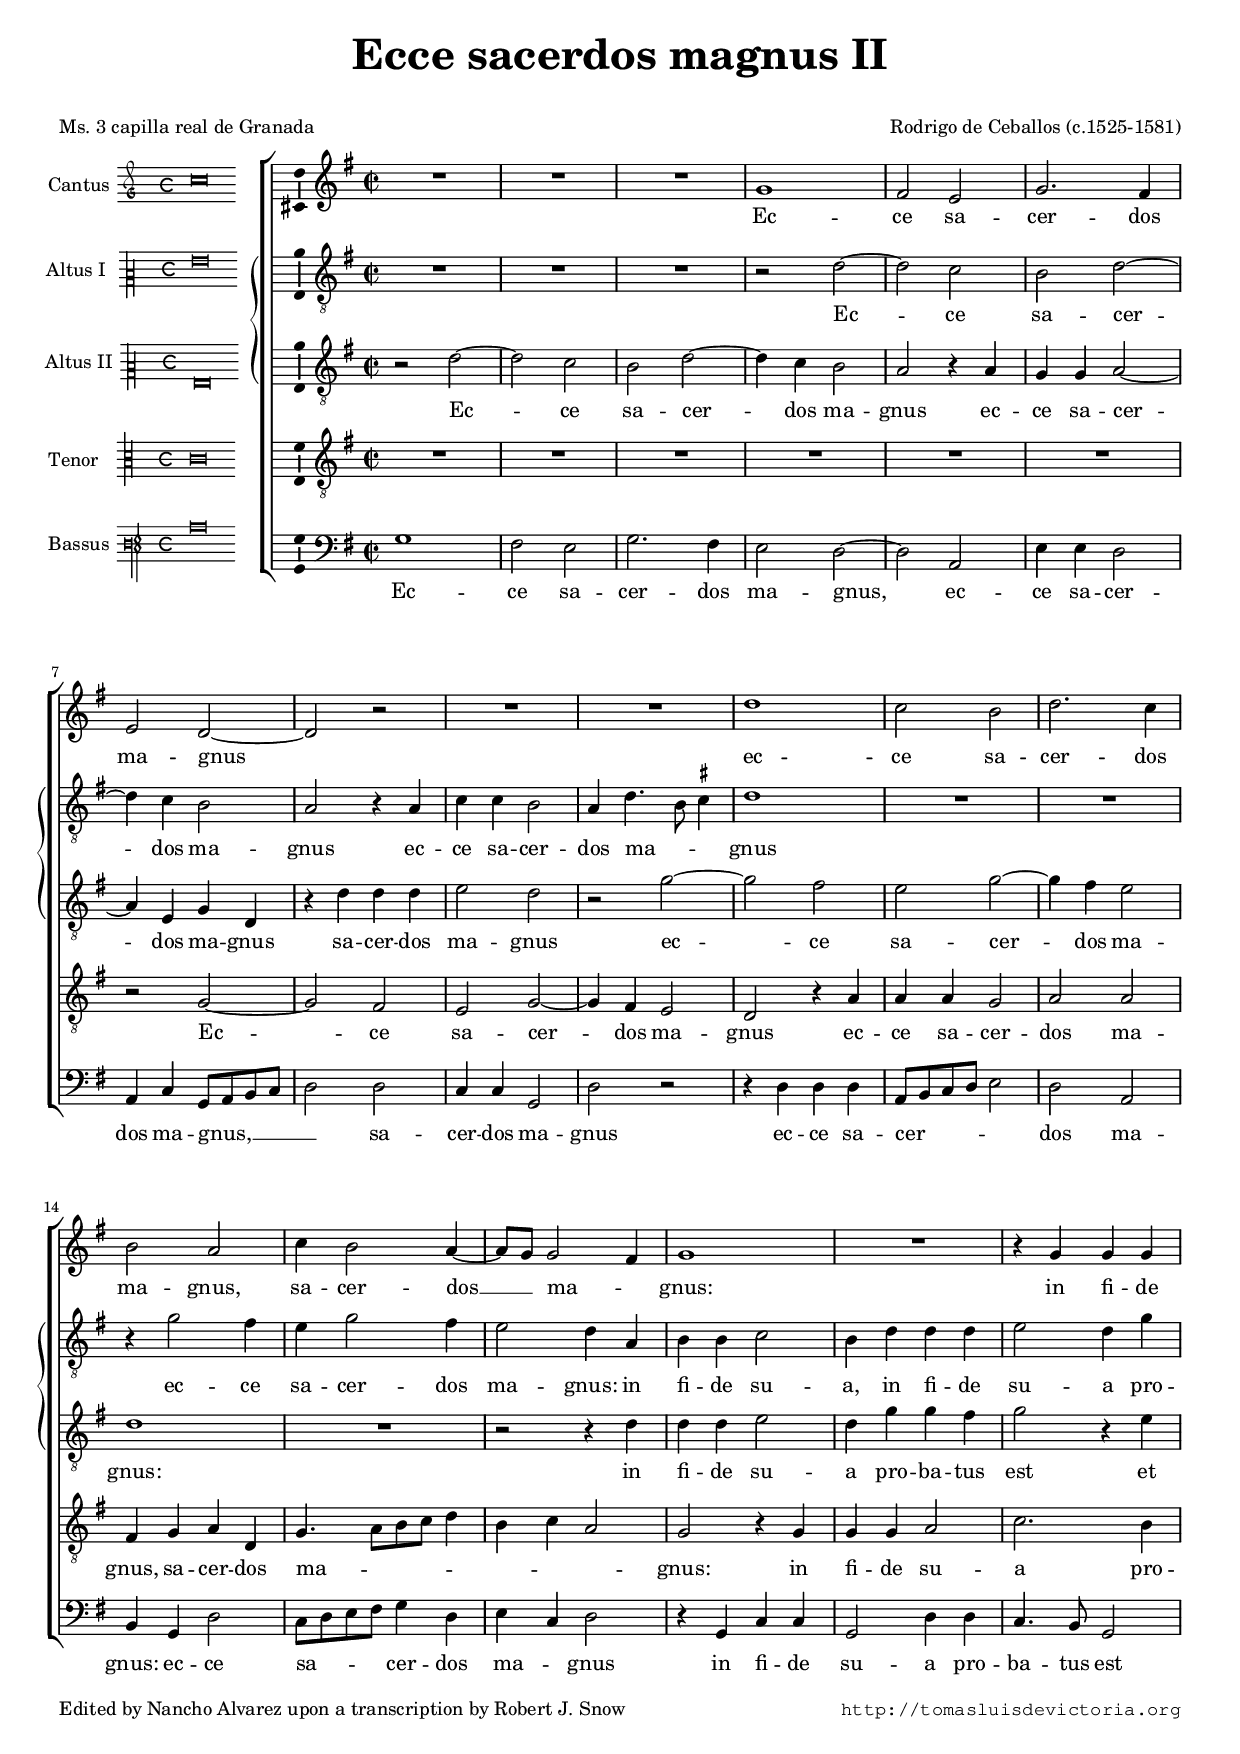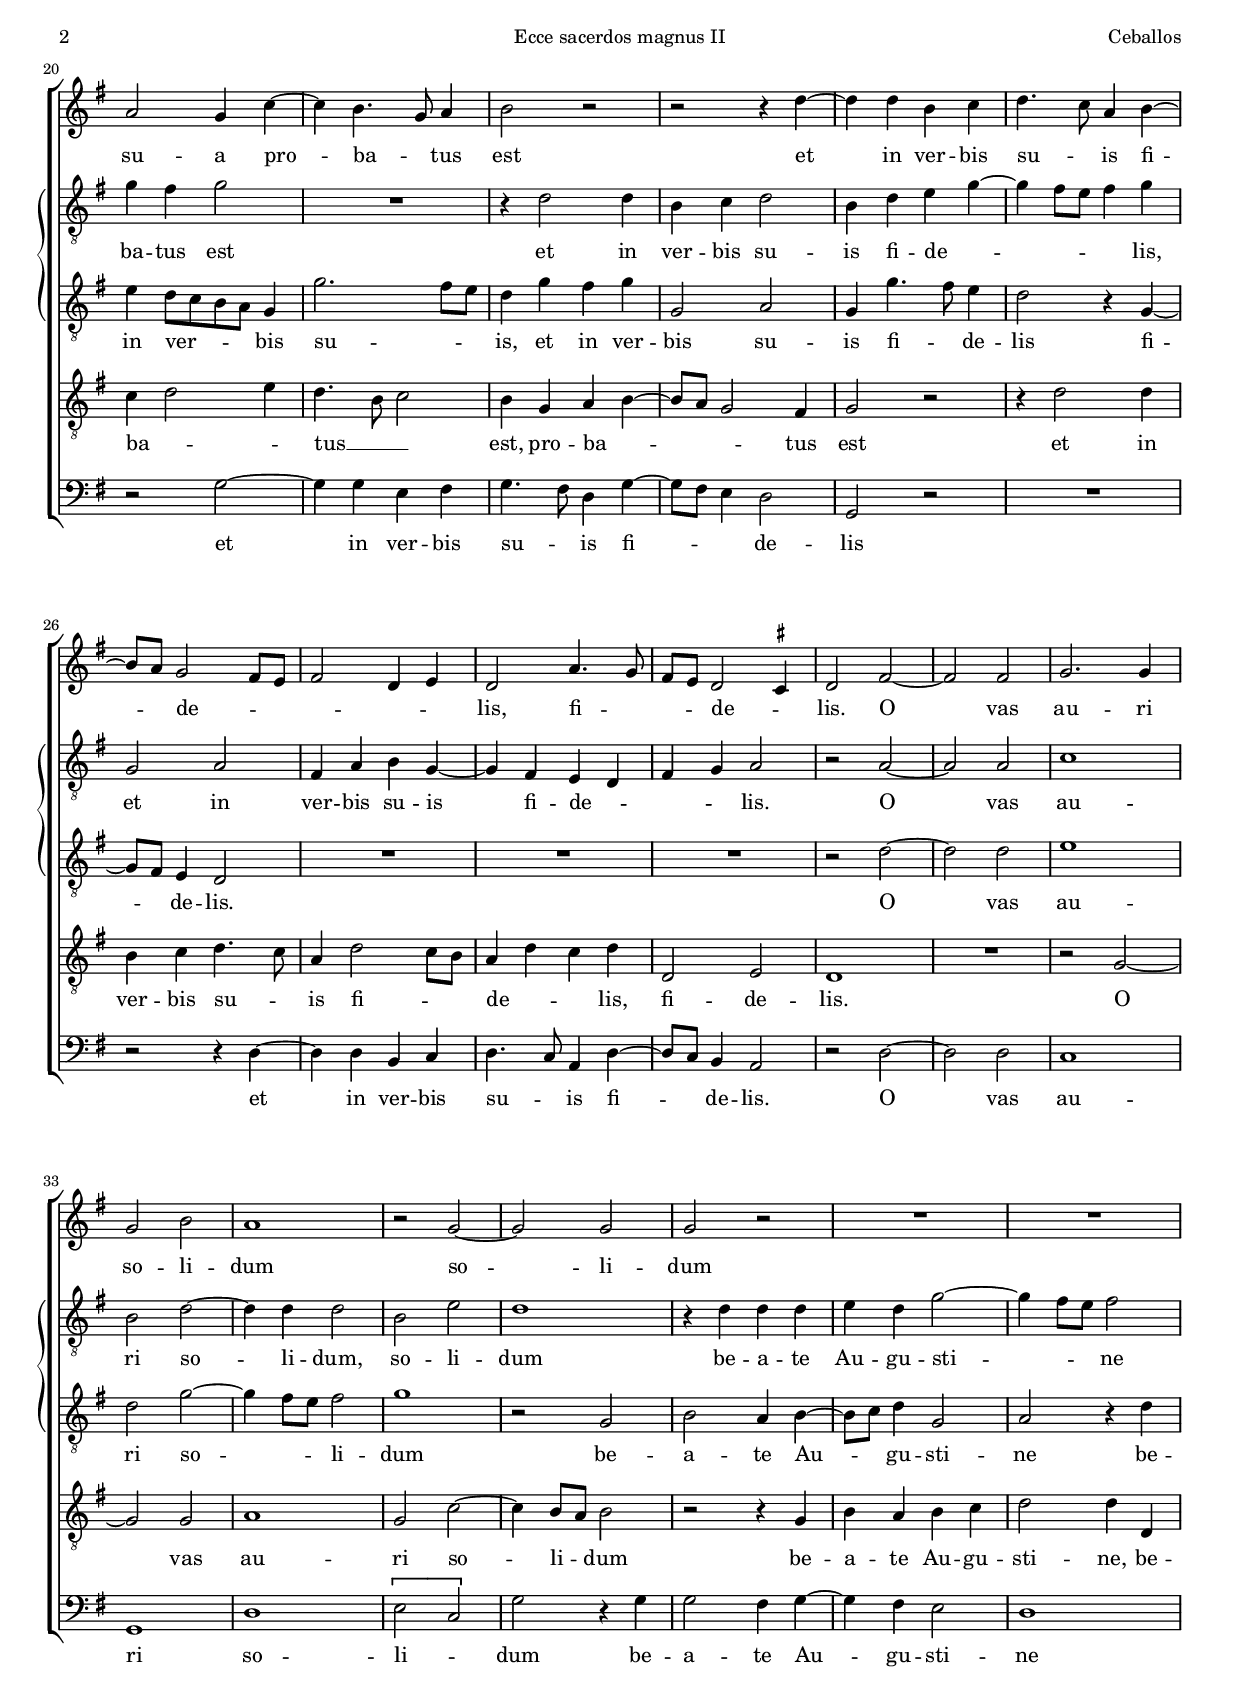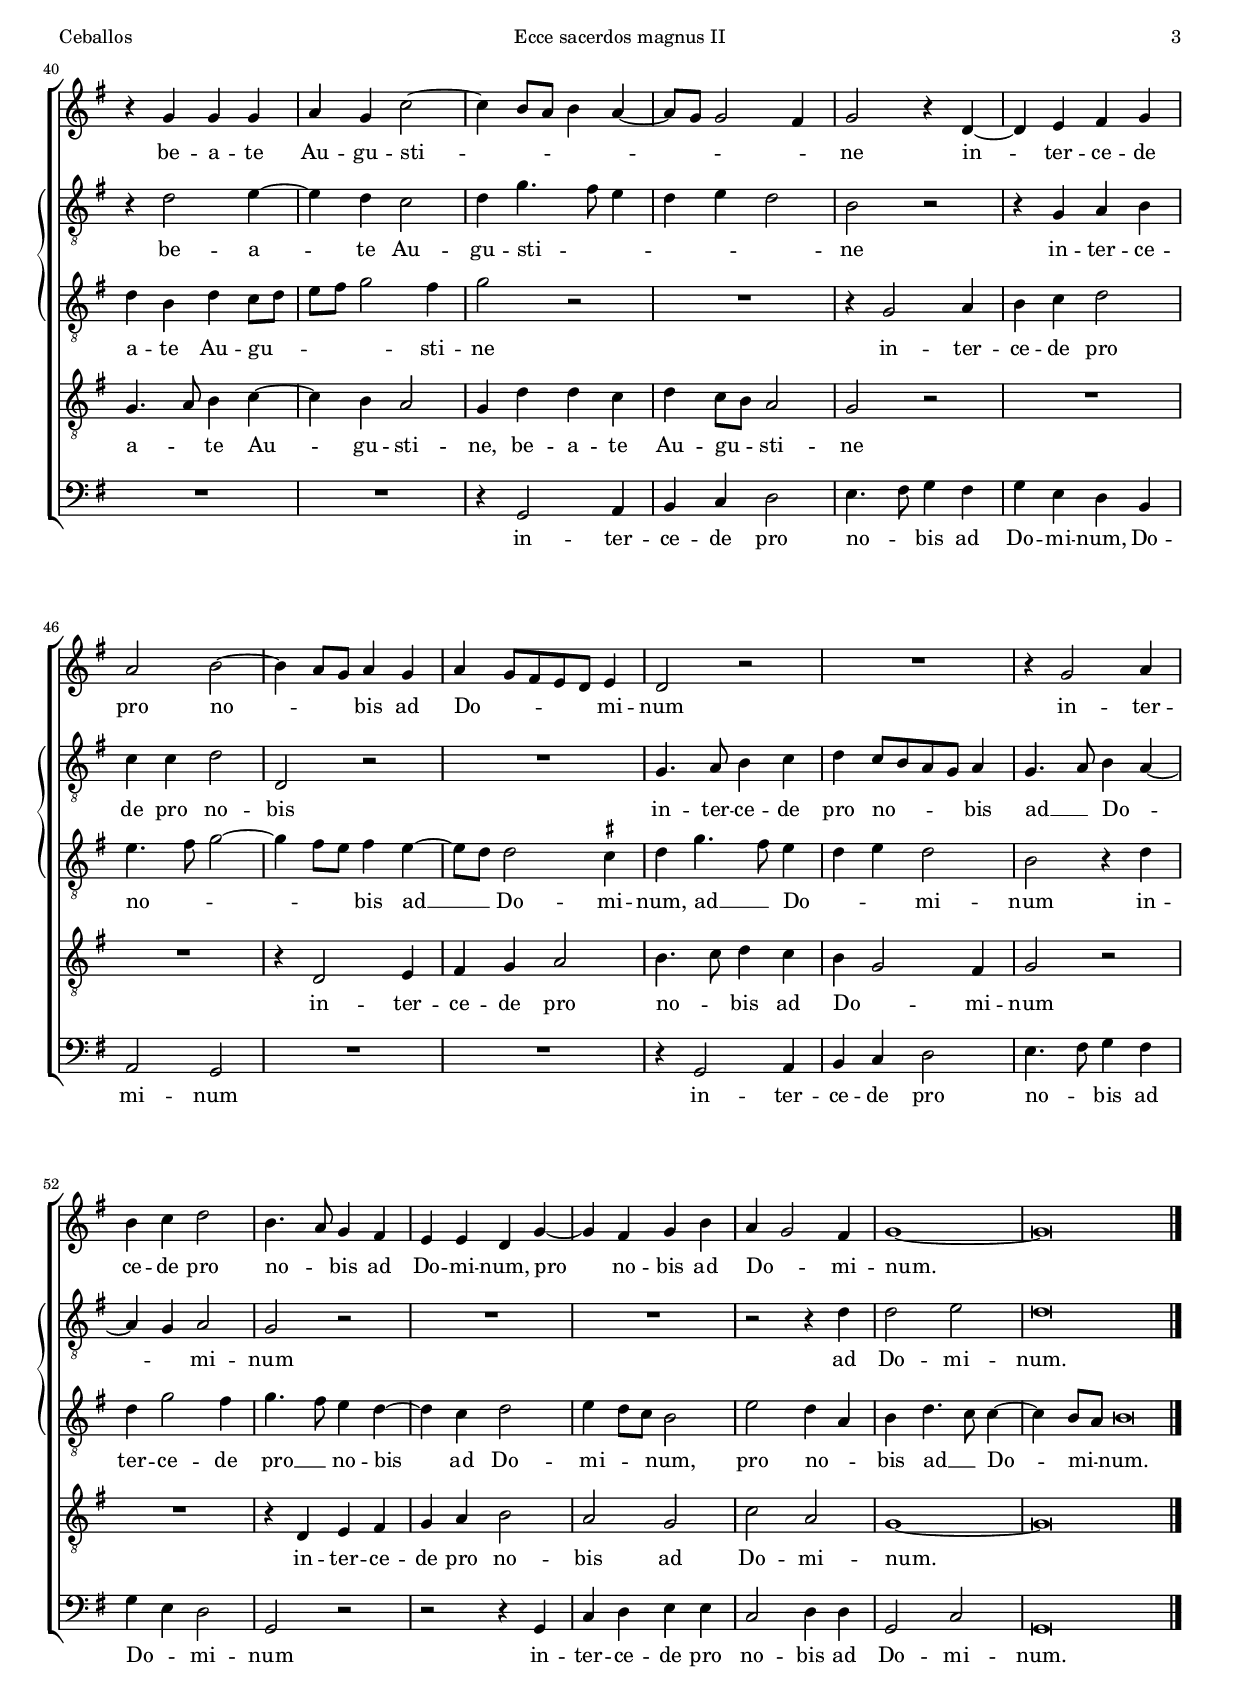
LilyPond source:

\version "2.18.0"

#(set-default-paper-size "a4")
#(set-global-staff-size 16.4)
#(ly:set-option 'point-and-click #f)
%mobile -s14.5 -i3.3

italicas=\override LyricText.font-shape = #'italic
rectas=\override LyricText.font-shape = #'upright
ss=\once \set suggestAccidentals = ##t
incipitwidth = 20
mtempo={\tempo 4 = 100}
mtempob={\tempo 4 = 50}
mt=#(define-music-function (parser location offset) (number?) ; move lyric text
      #{ \once \override LyricText.X-offset = -$offset #})

htitle="Ecce sacerdos magnus II"
hcomposer="Ceballos"

\header {
	title=\markup{\fontsize #3 "Ecce sacerdos magnus II"}
	%subtitle=""
	subsubtitle=\markup{\null \vspace #1 }
	composer="Rodrigo de Ceballos (c.1525-1581)"
        pdfauthor=\composer
	%opus="(-)"
	poet=\markup{"Ms. 3 capilla real de Granada"}
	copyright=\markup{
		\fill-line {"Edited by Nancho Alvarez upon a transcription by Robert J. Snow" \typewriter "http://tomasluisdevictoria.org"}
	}
%	tagline=""
}

global={\key c \major \time 2/2 \skip 1*58
	\bar "|."
}


cantus=\relative c''{
	R1*3
	c1
	b2 a
	c2. b4
	a2 g ~
	g2 r
	R1*2
	g'1
	f2 e
	g2. f4
	e2 d
	f4 e2 d4 ~
	d8 c c2 b4
	c1
	R1
	r4 c c c
	d2 c4 f ~
	f e4. c8 d4
	e2 r
	r2 r4 g ~
	g4 g e f
	g4. f8 d4 e ~
	e8 d c2 b8 a 
	b2 g4 a
	g2 d'4. c8
	b8 a g2 \ss fis4
	g2 b ~
	b b
	c2. c4
	c2 e
	d1
	r2 c ~
	c c
	c r
	R1*2
	r4 c c c
	d c f2 ~
	f4 e8 d e4 d ~
	d8 c c2 b4
	c2 r4 g ~
	g a b c 
	d2 e ~
	e4 d8 c d4 c
	d c8[ b a g] a4
	g2 r
	R1
	r4 c2 d4
	e f g2
	e4. d8 c4 b
	a a g c ~
	c b c e
	d4 c2 b4
	c1 ~
	c\breve*1/2
}

altus=\relative c''{
	R1*3
	r2 g ~
	g f
	e g ~
	g4 f e2
	d2 r4 d
	f f e2
	d4 g4. e8 \ss fis4
	g1
	R1*2
	r4 c2 b4
	a4 c2 b4
	a2 g4 d
	e e f2
	e4 g g g
	a2 g4 c
	c b c2
	R1
	r4 g2 g4
	e4 f g2
	e4 g a c ~
	c b8 a b4 c
	c,2 d
	b4 d e c ~
	c b a g
	b c d2
	r2 d ~
	d d
	f1
	e2 g ~
	g4 g g2
	e2 a
	g1
	r4 g g g
	a4 g c2 ~
	c4 b8 a b2
	r4 g2 a4 ~
	a4 g f2
	g4 c4. b8 a4 
	g a g2
	e2 r
	r4 c d e
	f f g2
	g,2 r
	R1
	c4. d8 e4 f 
	g4 f8[ e d c] d4
	c4. d8 e4 d ~
	d c d2 %! novena
	c2 r
	R1*2
	r2 r4 g'
	g2 a
	g\breve*1/2
}

altusdos=\relative c''{
	r2 g ~
	g f
	e g ~
	g4 f e2
	d2 r4 d
	c c d2 ~
	d4 a c g
	r4 g' g g
	a2 g
	r2 c ~
	c b
	a c ~
	c4 b a2
	g1
	R1
	r2 r4 g
	g g a2
	g4 c c b
	c2 r4 a
	a4 g8[ f e d] c4
	c'2. b8 a
	g4 c b c
	c,2 d
	c4 c'4. b8 a4
	g2 r4 c, ~
	c8 b a4 g2
	R1*3
	r2 g' ~
	g g
	a1
	g2 c ~
	c4 b8 a b2
	c1
	r2 c,
	e2 d4 e ~
	e8 f g4 c,2
	d r4 g
	g e g f8 g
	a b c2 b4
	c2 r
	R1
	r4 c,2 d4
	e f g2
	a4. b8 c2 ~
	c4 b8 a b4 a ~
	a8 g g2 \ss fis4
	g4 c4. b8 a4
	g4 a g2
	e r4 g
	g c2 b4
	c4. b8 a4 g ~
	g f g2
	a4 g8 f e2
	a2 g4 d 
	e g4. f8 f4 ~
	f4 e8 d \mtempob e\breve*1/4
}

tenor=\relative c'{
	R1*6
	r2 c ~
	c2 b
	a c ~
	c4 b a2
	g2 r4 d'
	d d c2
	d d
	b4 c d g,
	c4. d8[ e f] g4
	e f d2
	c2 r4 c
	c c d2
	f2. e4
	f4 g2 a4
	g4. e8 f2
	e4 c d e ~
	e8 d c2 b4
	c2 r
	r4 g'2 g4
	e4 f g4. f8
	d4 g2 f8 e
	d4 g f g
	g,2 a
	g1
	R1
	r2 c ~
	c c
	d1
	c2 f ~
	f4 e8 d e2
	r2 r4 c
	e4 d e f
	g2 g4 g,
	c4. d8 e4 f ~
	f4 e d2
	c4 g' g f
	g f8 e d2
	c2 r
	R1*2
	r4 g2 a4
	b c d2
	e4. f8 g4 f
	e4 c2 b4
	c2 r
	R1
	r4 g a b
	c d e2
	d c
	f2 d
	c1 ~
	c\breve*1/2
}

bassus=\relative c'{
	c1
	b2 a
	c2. b4 
	a2 g ~
	g d
	a'4 a g2
	d4 f c8 d e f
	g2 g
	f4 f c2
	g'2 r
	r4 g g g
	d8 e f g a2
	g2 d
	e4 c g'2
	f8 g a b c4 g
	a f g2
	r4 c, f f
	c2 g'4 g
	f4. e8 c2
	r2 c' ~
	c4 c a b
	c4. b8 g4 c ~
	c8 b a4 g2
	c,2 r
	R1
	r2 r4 g' ~
	g g e f
	g4. f8 d4 g ~
	g8 f e4 d2
	r2 g ~
	g g
	f1
	c
	g'
	\[a2 f\]
	c'2 r4 c
	c2 b4 c ~
	c4 b a2
	g1
	R1*2
	r4 c,2 d4
	e f g2
	a4. b8 c4 b
	c a g e
	d2 c
	R1*2
	r4 c2 d4
	e4 f g2
	a4. b8 c4 b
	c a g2
	c,2 r
	r2 r4 c
	f g a a
	f2 g4 g
	c,2 f
	c\breve*1/2
}

textocantus=\lyricmode{
Ec -- ce sa -- cer -- dos ma -- gnus
ec -- ce sa -- cer -- dos ma -- gnus,
sa -- cer -- dos __ _ ma -- _ gnus:
in fi -- de su -- a pro -- ba -- _ tus est
et in ver -- bis su -- _ is fi -- _ de -- _ _ _ _ _ lis,
fi -- _ _ _ de -- _ lis.
O vas au -- ri so -- li -- dum
so -- li -- dum
be -- a -- te Au -- gu -- sti -- _ _ _ _ _ _ _ ne
in -- ter -- ce -- de pro no -- _ _ bis ad Do -- _ _ _ _ mi -- num
in -- ter -- ce -- de pro no -- _ bis ad Do -- mi -- num,
pro no -- bis ad Do -- _ mi -- num.
}

textoaltus=\lyricmode{
Ec -- ce sa -- cer -- dos ma -- gnus
ec -- ce sa -- cer -- dos ma -- _ _ gnus
ec -- ce sa -- cer -- dos ma -- gnus:
in fi -- de su -- a,
in fi -- de su -- a 
pro -- ba -- tus est
et in ver -- bis su -- is fi -- de -- _ _ _ _ lis,
et in ver -- bis su -- is fi -- de -- _ _ _ lis.
O vas au -- ri so -- li -- dum,
so -- li -- dum
be -- a -- te Au -- gu -- sti -- _ _ ne
be -- a -- te Au -- gu -- sti -- _ _ _ _ _ ne
in -- ter -- ce -- de pro no -- bis
in -- ter -- ce -- de pro no -- _ _ _ bis ad __ _ Do -- _ _ mi -- num
ad Do -- mi -- num.
}

textoaltusdos=\lyricmode{
Ec -- ce sa -- cer -- dos ma -- gnus
ec -- ce sa -- cer -- dos ma -- gnus
sa -- cer -- dos ma -- gnus
ec -- ce sa -- cer -- dos ma -- gnus:
in fi -- de su -- a pro -- ba -- tus est
et in ver -- _ _ _ bis su -- _ _ is,
et in ver -- bis su -- is fi -- _ de -- lis
fi -- _ de -- lis.
O vas au -- ri so -- _ _ li -- dum
be -- a -- te Au -- _ gu -- sti -- ne
be -- a -- te Au -- gu -- _ _ _ _ sti -- ne
in -- ter -- ce -- de pro no -- _ _ _ _ bis ad __ _ Do -- mi -- num,
ad __ _ Do -- _ _ mi -- num
in -- ter -- ce -- de \mt #.5 pro __ _ no -- bis ad Do -- \mt #.4 mi -- _ _ num,
pro no -- _ bis ad __ _ Do -- mi -- _ num.
}

textotenor=\lyricmode{
Ec -- ce sa -- cer -- dos ma -- gnus
ec -- ce sa -- cer -- dos ma -- gnus,
sa -- cer -- dos ma -- _ _ _ _ _ _ _ gnus:
in fi -- de su -- a pro -- ba -- _ _ tus __ _ _ est,
pro -- ba -- _ _ _ tus est
et in ver -- bis su -- _ is fi -- _ _ de -- _ _ lis,
fi -- de -- lis.
O vas au -- ri so -- li -- _ dum
be -- a -- te Au -- gu -- sti -- ne,
be -- a -- _ te Au -- gu -- sti -- ne,
be -- a -- te Au -- gu -- _ sti -- ne
in -- ter -- ce -- de pro no -- _ bis ad Do -- _ mi -- num
in -- ter -- ce -- de pro no -- bis ad Do -- mi -- num.
}

textobassus=\lyricmode{
Ec -- ce sa -- cer -- dos ma -- gnus,
ec -- ce sa -- cer -- dos ma -- gnus, __ _ _ _ _
sa -- cer -- dos ma -- gnus
ec -- ce sa -- cer -- _ _ _ _ dos ma -- gnus:
ec -- ce sa -- _ _ _ cer -- dos \mt #.4 ma -- _ gnus
in fi -- de su -- a pro -- ba -- tus est
et in ver -- bis su -- _ is fi -- _ _ de -- lis
et in ver -- bis su -- _ is fi -- _ de -- lis.
O vas au -- ri so -- li -- _ dum
be -- a -- te Au -- gu -- sti -- ne
in -- ter -- ce -- de pro no -- _ bis ad Do -- mi -- num,
Do -- mi -- num
in -- ter -- ce -- de pro no -- _ bis ad Do -- _ mi -- num
in -- ter -- ce -- de pro no -- bis ad Do -- mi -- num.
}


incipitcantus=\markup{
	\score{
		{ 
		\set Staff.instrumentName="Cantus "
		\override NoteHead.style = #'neomensural
		\override Staff.TimeSignature.style = #'neomensural
		\cadenzaOn 
		\clef "petrucci-g"
		\key c \major
		\time 4/4
                c''\breve
		} 

	\layout { line-width=\incipitwidth indent = 0 }
	}
}

incipitaltus=\markup{
	\score{
		{ 
		\set Staff.instrumentName="Altus I  "
		\override NoteHead.style = #'neomensural 
		\override Staff.TimeSignature.style = #'neomensural
		\cadenzaOn 
		\clef "petrucci-c2"
		\key c \major
		\time 4/4
               g'\breve
		} 
	\layout { line-width=\incipitwidth indent = 0 }
	}
}

incipitaltusdos=\markup{
	\score{
		{ 
		\set Staff.instrumentName="Altus II "
		\override NoteHead.style = #'neomensural 
		\override Staff.TimeSignature.style = #'neomensural
		\cadenzaOn 
		\clef "petrucci-c2"
		\key c \major
		\time 4/4
               g\breve
		} 
	\layout { line-width=\incipitwidth indent = 0 }
	}
}


incipittenor=\markup{
	\score{
		{ 
		\set Staff.instrumentName="Tenor   "
		\override NoteHead.style = #'neomensural 
		\override Staff.TimeSignature.style = #'neomensural
		\cadenzaOn 
		\clef "petrucci-c3"
		\key c \major
		\time 4/4
                c'\breve
		} 
	\layout { line-width=\incipitwidth indent=0 }
	}
}

incipitbassus=\markup{
	\score{
		{ 
		\set Staff.instrumentName="Bassus "
		\override NoteHead.style = #'neomensural
		\override Staff.TimeSignature.style = #'neomensural
		\cadenzaOn 
		\clef "petrucci-f3"
		\key c \major
		\time 4/4
                c'\breve
		} 
	\layout { line-width=\incipitwidth indent = 0 }
	}
}

%\layout {
%       \context {\Voice
%               \remove Ligature_bracket_engraver
%               \consists Mensural_ligature_engraver
%       }
%       line-width=\incipitwidth
%       indent = 0
%}

\score {\transpose c' g{
\new ChoirStaff<<

	\new Staff <<\global
	\new Voice="v1" {
		\set Staff.instrumentName=\incipitcantus
		\clef "treble"
		\cantus }
	\new Lyrics \lyricsto "v1" {\textocantus }
	>>
\new StaffGroup 
	\with {systemStartDelimiter = #'SystemStartBrace }
	<<
	\override Score.BarLine.allow-span-bar=##f
	\new Staff <<\global
	\new Voice="v2" {
		\set Staff.instrumentName=\incipitaltus
		\clef "G_8"
		\altus }
	\new Lyrics \lyricsto "v2" {\textoaltus }
	>>
	
	\new Staff <<\global
	\new Voice="v5" {
		\set Staff.instrumentName=\incipitaltusdos
		\clef "G_8"
		\altusdos }
	\new Lyrics \lyricsto "v5" {\textoaltusdos }
	>>
	>>
	\new Staff <<\global
	\new Voice="v3" {
		\set Staff.instrumentName=\incipittenor
		\clef "G_8"
		\tenor }
	\new Lyrics \lyricsto "v3" {\textotenor }
	>>

	\new Staff <<\global
	\new Voice="v4" {
		\set Staff.instrumentName=\incipitbassus
		\clef "bass"
		\bassus }
	\new Lyrics \lyricsto "v4" {\textobassus }
	>>
	
>>

	} % transpose

\layout{ 
	\context {\Lyrics 
		\override VerticalAxisGroup.staff-affinity = #UP
		\override VerticalAxisGroup.nonstaff-relatedstaff-spacing =
			#'((basic-distance . 0) (minimum-distance . 0) (padding . 1))
		\override LyricText.font-size = #1.2
		\override LyricHyphen.minimum-distance = #0.5
	}
	\context {\Score 
		tempoHideNote = ##t
		\override BarNumber.padding = #2 
	}
	\context {\Voice 
		%melismaBusyProperties = #'()
		%autoBeaming = ##f
	}
	\context {\Staff 
                %\RemoveEmptyStaves
                %\override VerticalAxisGroup.remove-first = ##t
		\override VerticalAxisGroup.staff-staff-spacing =
			#'((basic-distance . 11) (minimum-distance . 0) (padding . 1))
		\consists Ambitus_engraver 
		\override LigatureBracket.padding = #1
	}
}

\midi { \mtempo }

}


\paper{
	evenHeaderMarkup=\markup  \fill-line { \fromproperty #'page:page-number-string \htitle \hcomposer }
	oddHeaderMarkup= \markup  \fill-line { \on-the-fly #not-first-page \hcomposer \on-the-fly #not-first-page \htitle \on-the-fly #not-first-page \fromproperty #'page:page-number-string }
	%system-count=20
	%page-count = 8
	ragged-last-bottom = ##f
	indent=3.6\cm
	system-system-spacing =
	#'((basic-distance . 19) (minimum-distance . 0) (padding . 5))
	top-system-spacing = % header
	#'((basic-distance . 9) (minimum-distance . 0) (padding . 0))
	last-bottom-spacing = % footer
	#'((basic-distance . 12) (minimum-distance . 0) (padding . 0))
	markup-system-spacing.padding = #1.5
}
